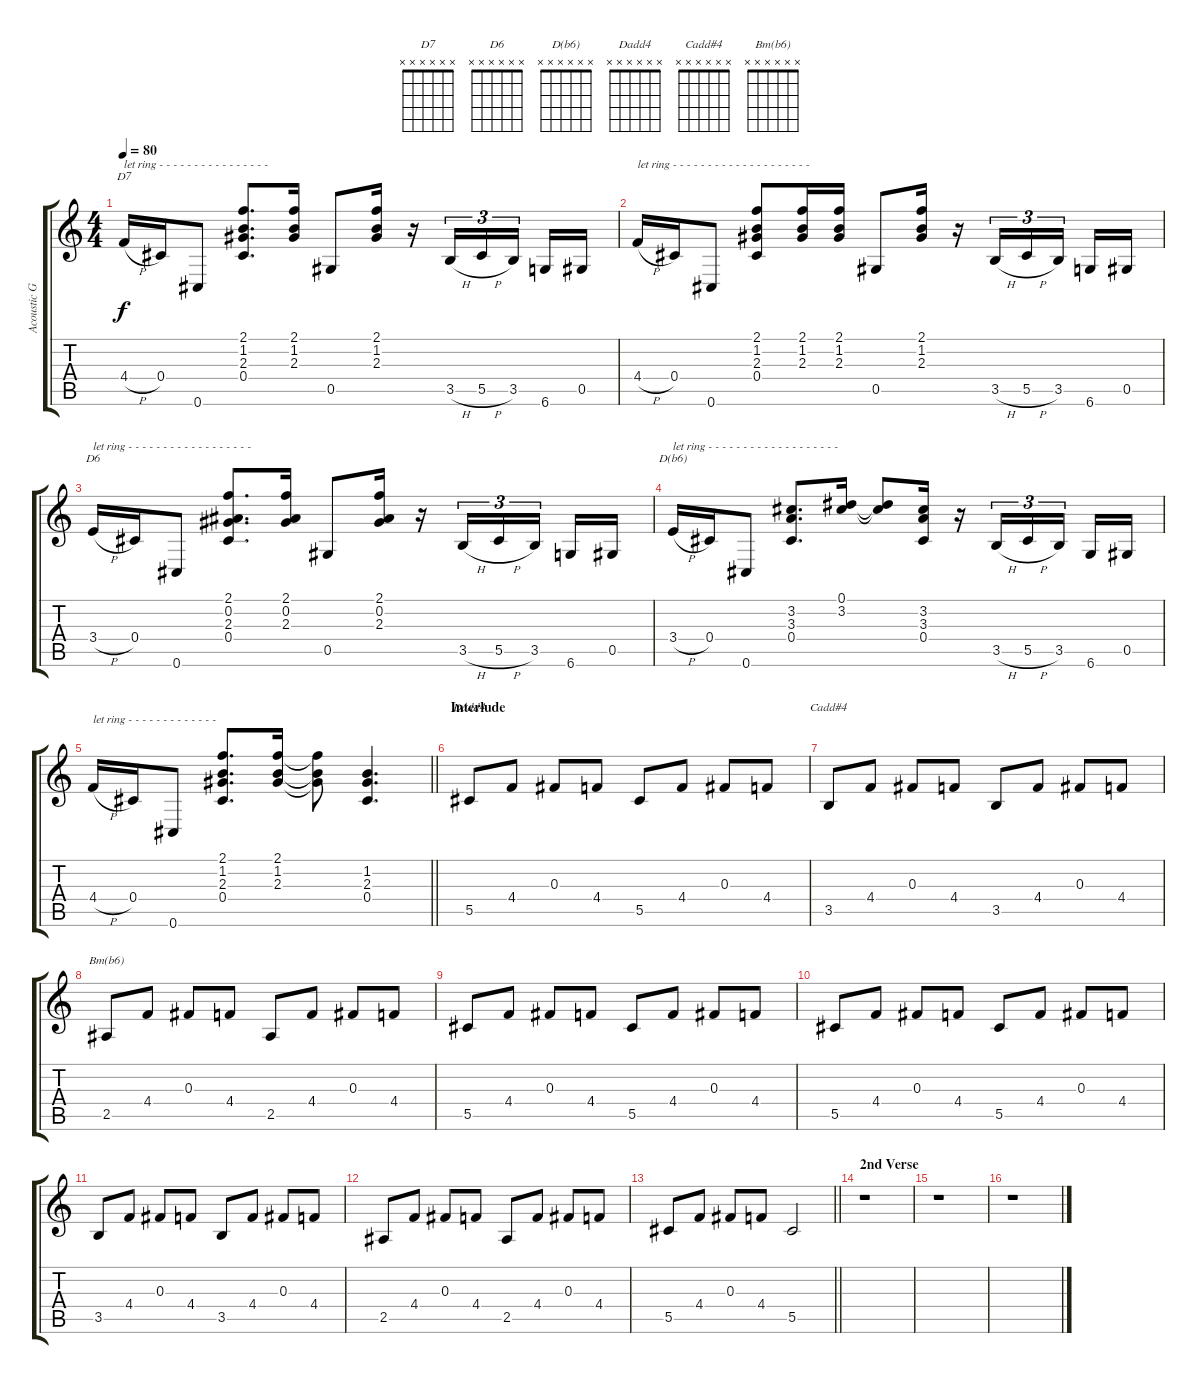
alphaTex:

\track ("Acoustic Guitar" "Acoustic G") {instrument acousticguitarsteel}
\staff {score tabs}
\tuning (Eb4 Bb3 Gb3 Db3 Ab2 Db2) {hide}
\chord ("D7" x x x x x x)
\chord ("D6" x x x x x x)
\chord ("D(b6)" x x x x x x)
\chord ("Dadd4" x x x x x x)
\chord ("Cadd#4" x x x x x x)
\chord ("Bm(b6)" x x x x x x)
\ts (4 4)
\tempo 80
\clef g2
\ks c
4.4{h}.16{ch "D7" txt "let ring - - - - - - - - - - - - - - - -" dy f} 0.4.16 0.6.8 (2.1 1.2 2.3 0.4).8{d} (2.1 1.2 2.3).16 0.5.8 (2.1 1.2 2.3).16 r.16 3.5{h}.16{tu (3 2)} 5.5{h}.16{tu (3 2)} 3.5.16{tu (3 2) beam splitsecondary} 6.6.16 0.5.16 |
4.4{h}.16{txt "let ring - - - - - - - - - - - - - - - - - - - - "} 0.4.16 0.6.8 (2.1 1.2 2.3 0.4).8 (2.1 1.2 2.3).16 (2.1 1.2 2.3).16 0.5.8 (2.1 1.2 2.3).16 r.16 3.5{h}.16{tu (3 2)} 5.5{h}.16{tu (3 2)} 3.5.16{tu (3 2) beam splitsecondary} 6.6.16 0.5.16 |
3.4{h}.16{ch "D6" txt "let ring - - - - - - - - - - - - - - - - - -"} 0.4.16 0.6.8 (2.1 0.2 2.3 0.4).8{d} (2.1 0.2 2.3).16 0.5.8 (2.1 0.2 2.3).16 r.16 3.5{h}.16{tu (3 2)} 5.5{h}.16{tu (3 2)} 3.5.16{tu (3 2) beam splitsecondary} 6.6.16 0.5.16 |
3.4{h}.16{ch "D(b6)" txt "let ring - - - - - - - - - - - - - - - - - - -"} 0.4.16 0.6.8 (3.2 3.3 0.4).8{d} (0.1 3.2).16 (0.1{t} 3.2{t}).8 (3.2 3.3 0.4).16 r.16 3.5{h}.16{tu (3 2)} 5.5{h}.16{tu (3 2)} 3.5.16{tu (3 2) beam splitsecondary} 6.6.16 0.5.16 |
\barLineRight lightlight
4.4{h}.16{txt "let ring - - - - - - - - - - - - -"} 0.4.16 0.6.8 (2.1 1.2 2.3 0.4).8{d} (2.1 1.2 2.3).16 (2.1{t} 1.2{t} 2.3{t}).8 (1.2 2.3 0.4).4{d} |
\section ("" "Interlude")
5.5.8{ch "Dadd4"} 4.4.8 0.3.8 4.4.8 5.5.8 4.4.8 0.3.8 4.4.8 |
3.5.8{ch "Cadd#4"} 4.4.8 0.3.8 4.4.8 3.5.8 4.4.8 0.3.8 4.4.8 |
2.5.8{ch "Bm(b6)"} 4.4.8 0.3.8 4.4.8 2.5.8 4.4.8 0.3.8 4.4.8 |
5.5.8 4.4.8 0.3.8 4.4.8 5.5.8 4.4.8 0.3.8 4.4.8 |
5.5.8 4.4.8 0.3.8 4.4.8 5.5.8 4.4.8 0.3.8 4.4.8 |
3.5.8 4.4.8 0.3.8 4.4.8 3.5.8 4.4.8 0.3.8 4.4.8 |
2.5.8 4.4.8 0.3.8 4.4.8 2.5.8 4.4.8 0.3.8 4.4.8 |
\barLineRight lightlight
5.5.8 4.4.8 0.3.8 4.4.8 5.5.2 |
\section ("" "2nd Verse")
r.1 |
r.1 |
r.1
